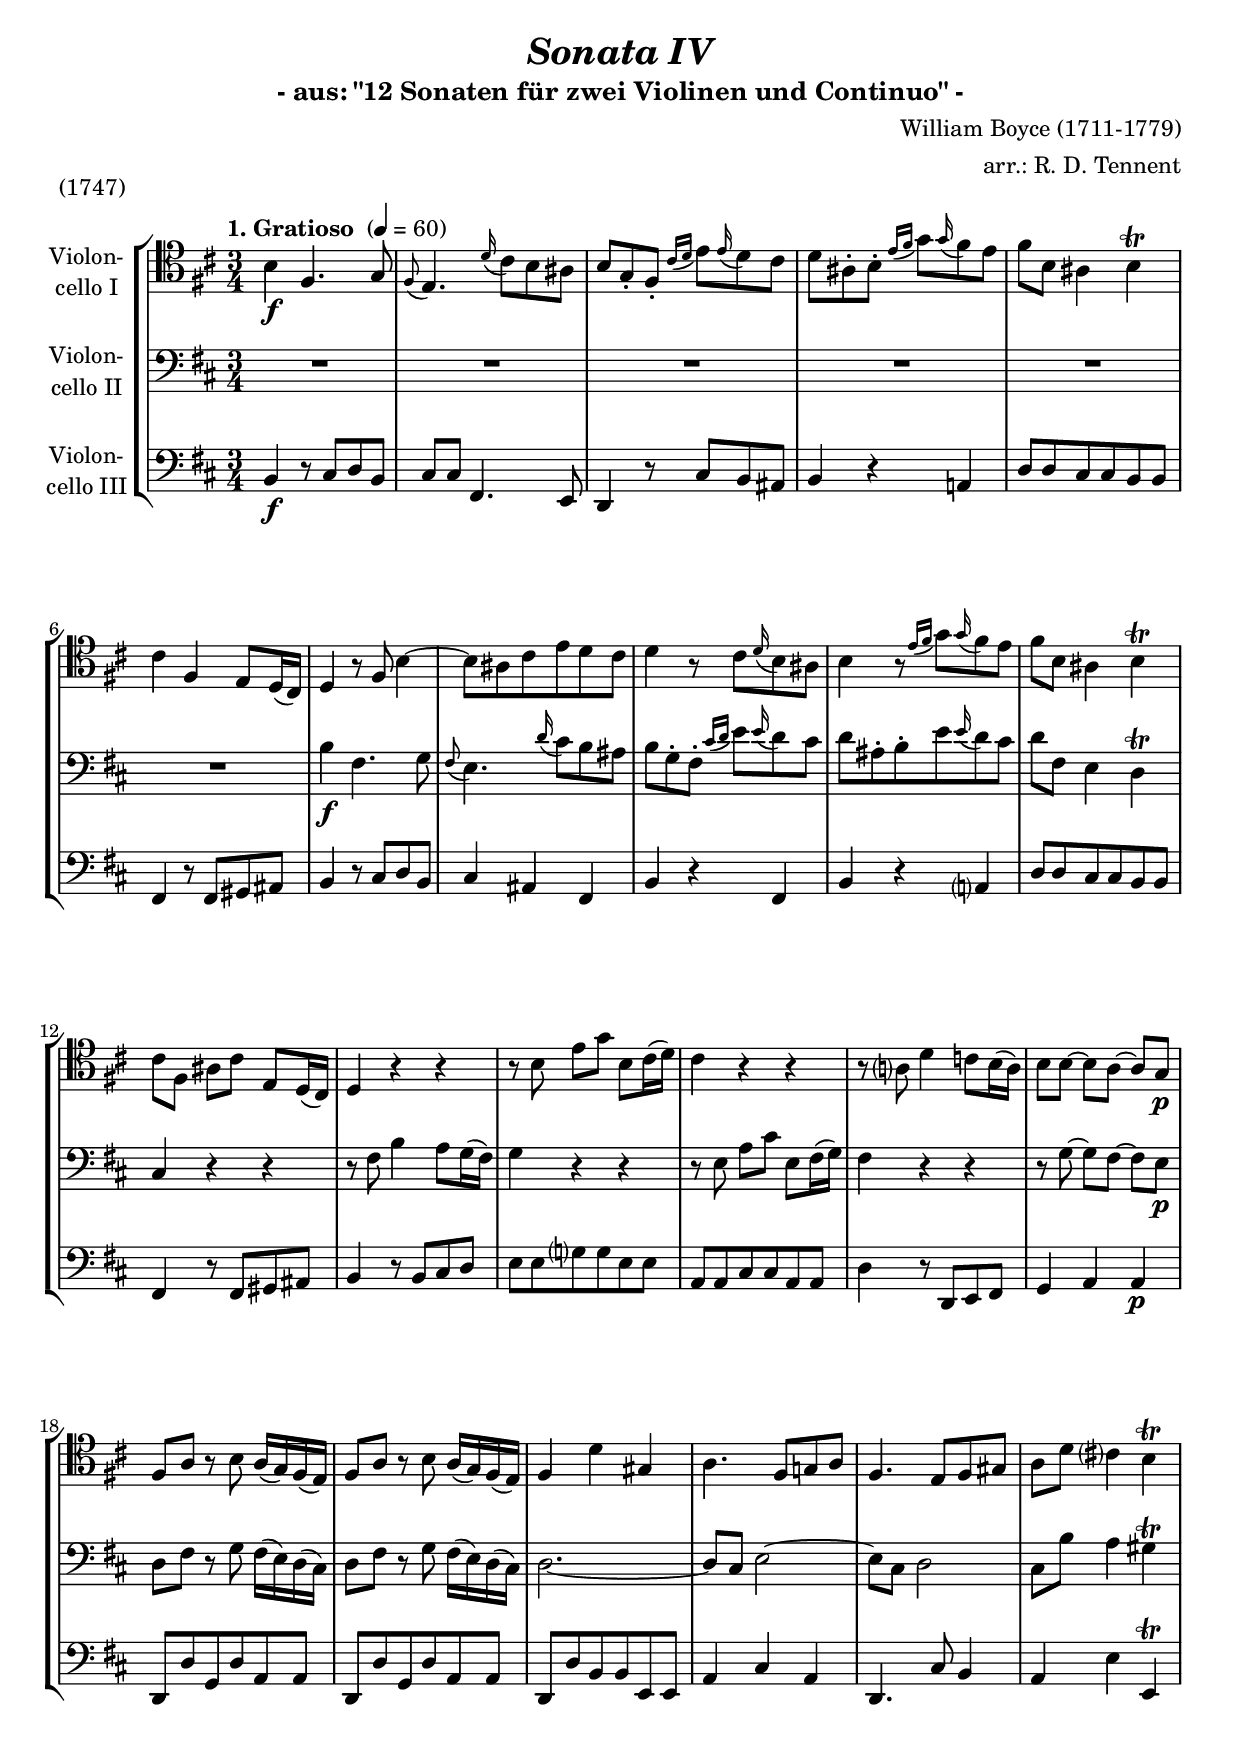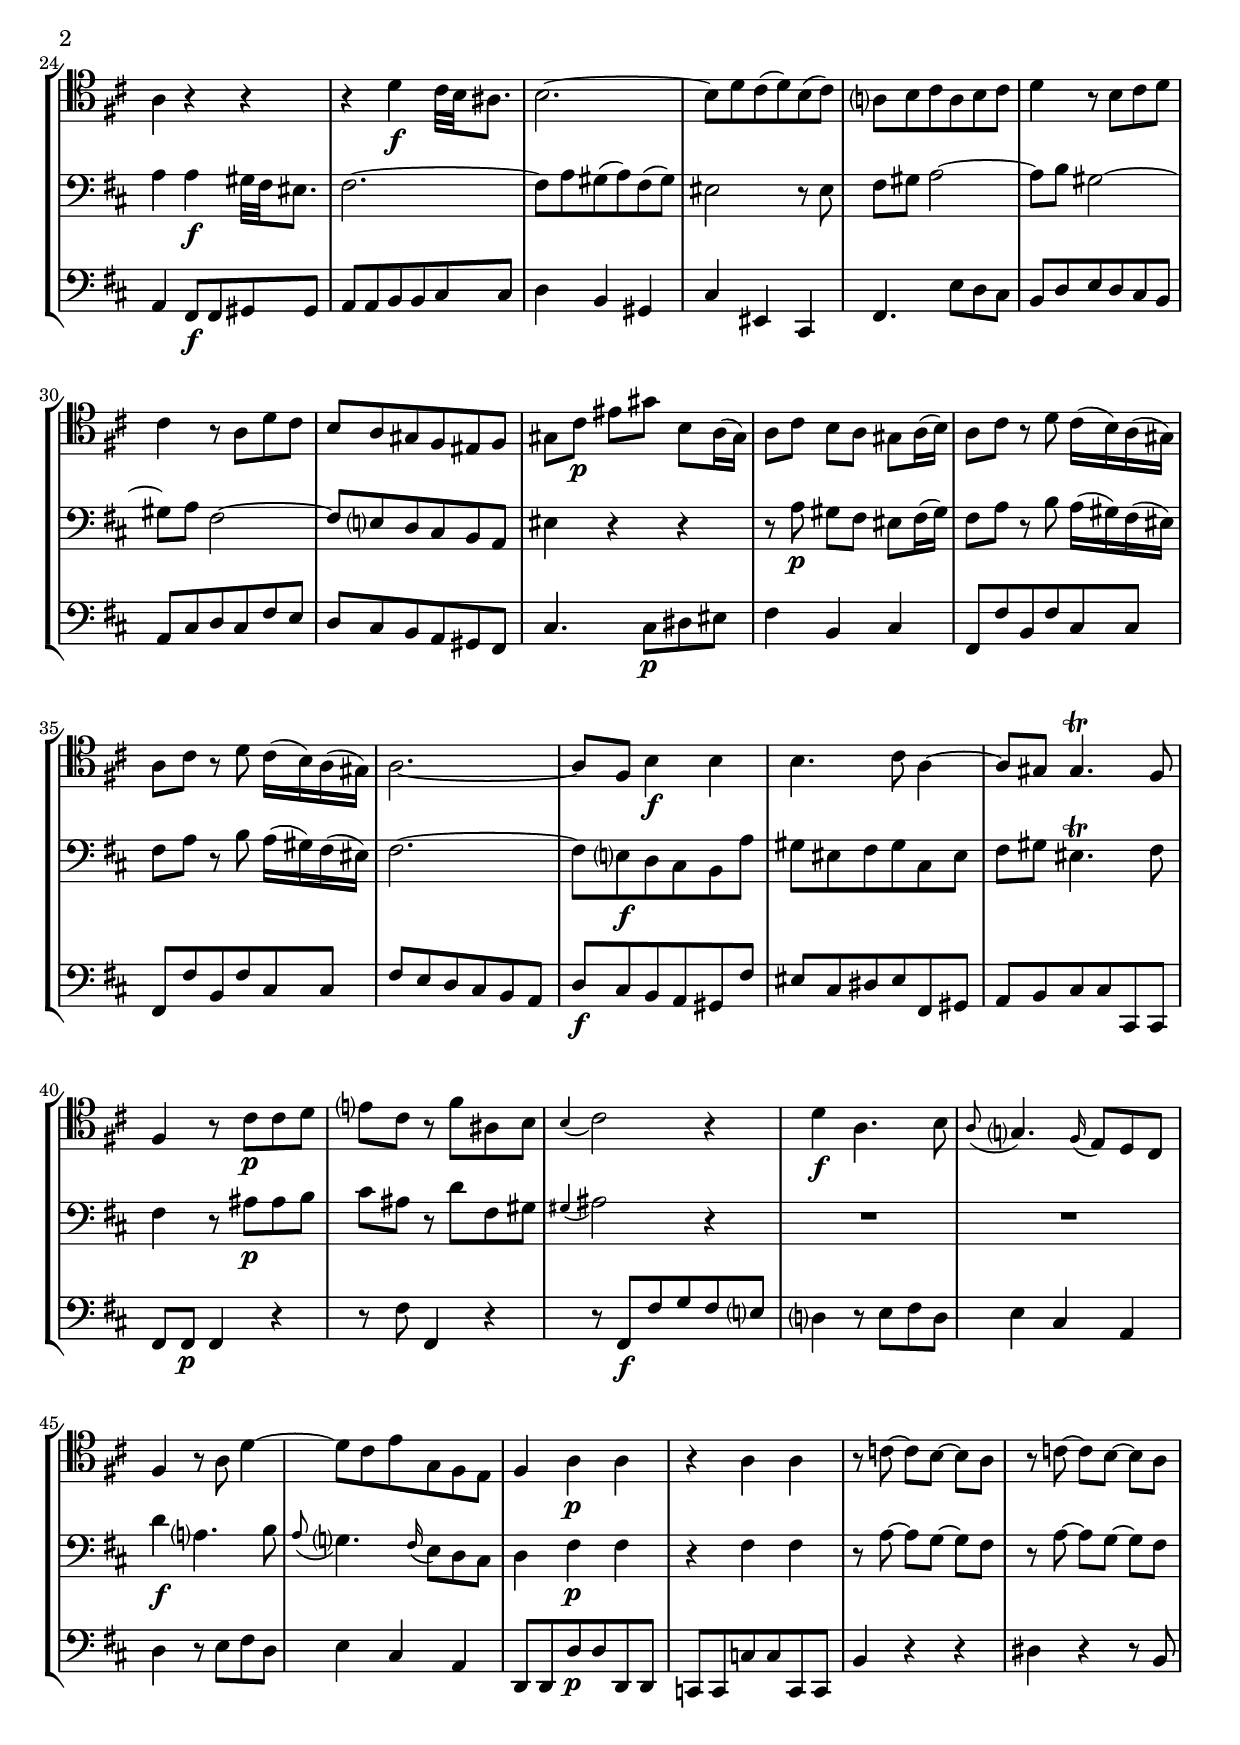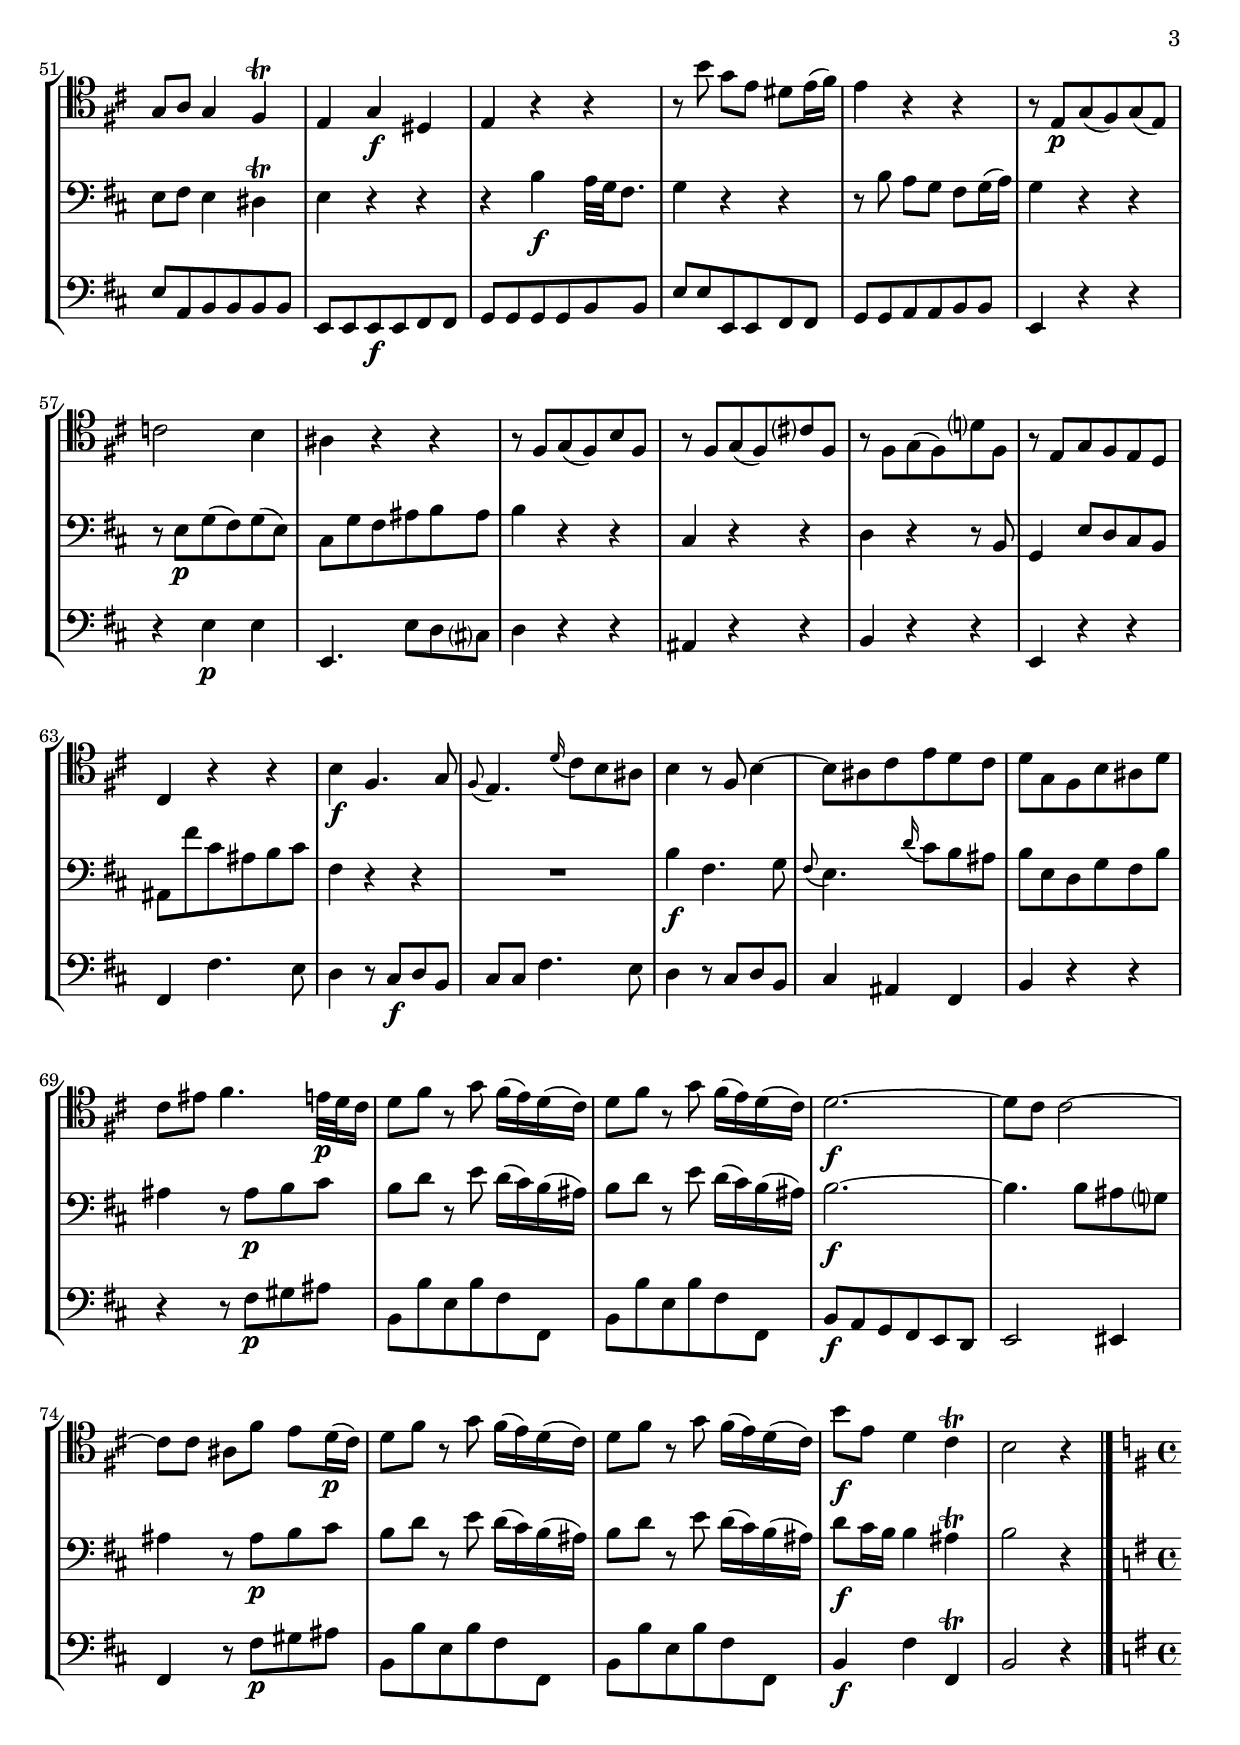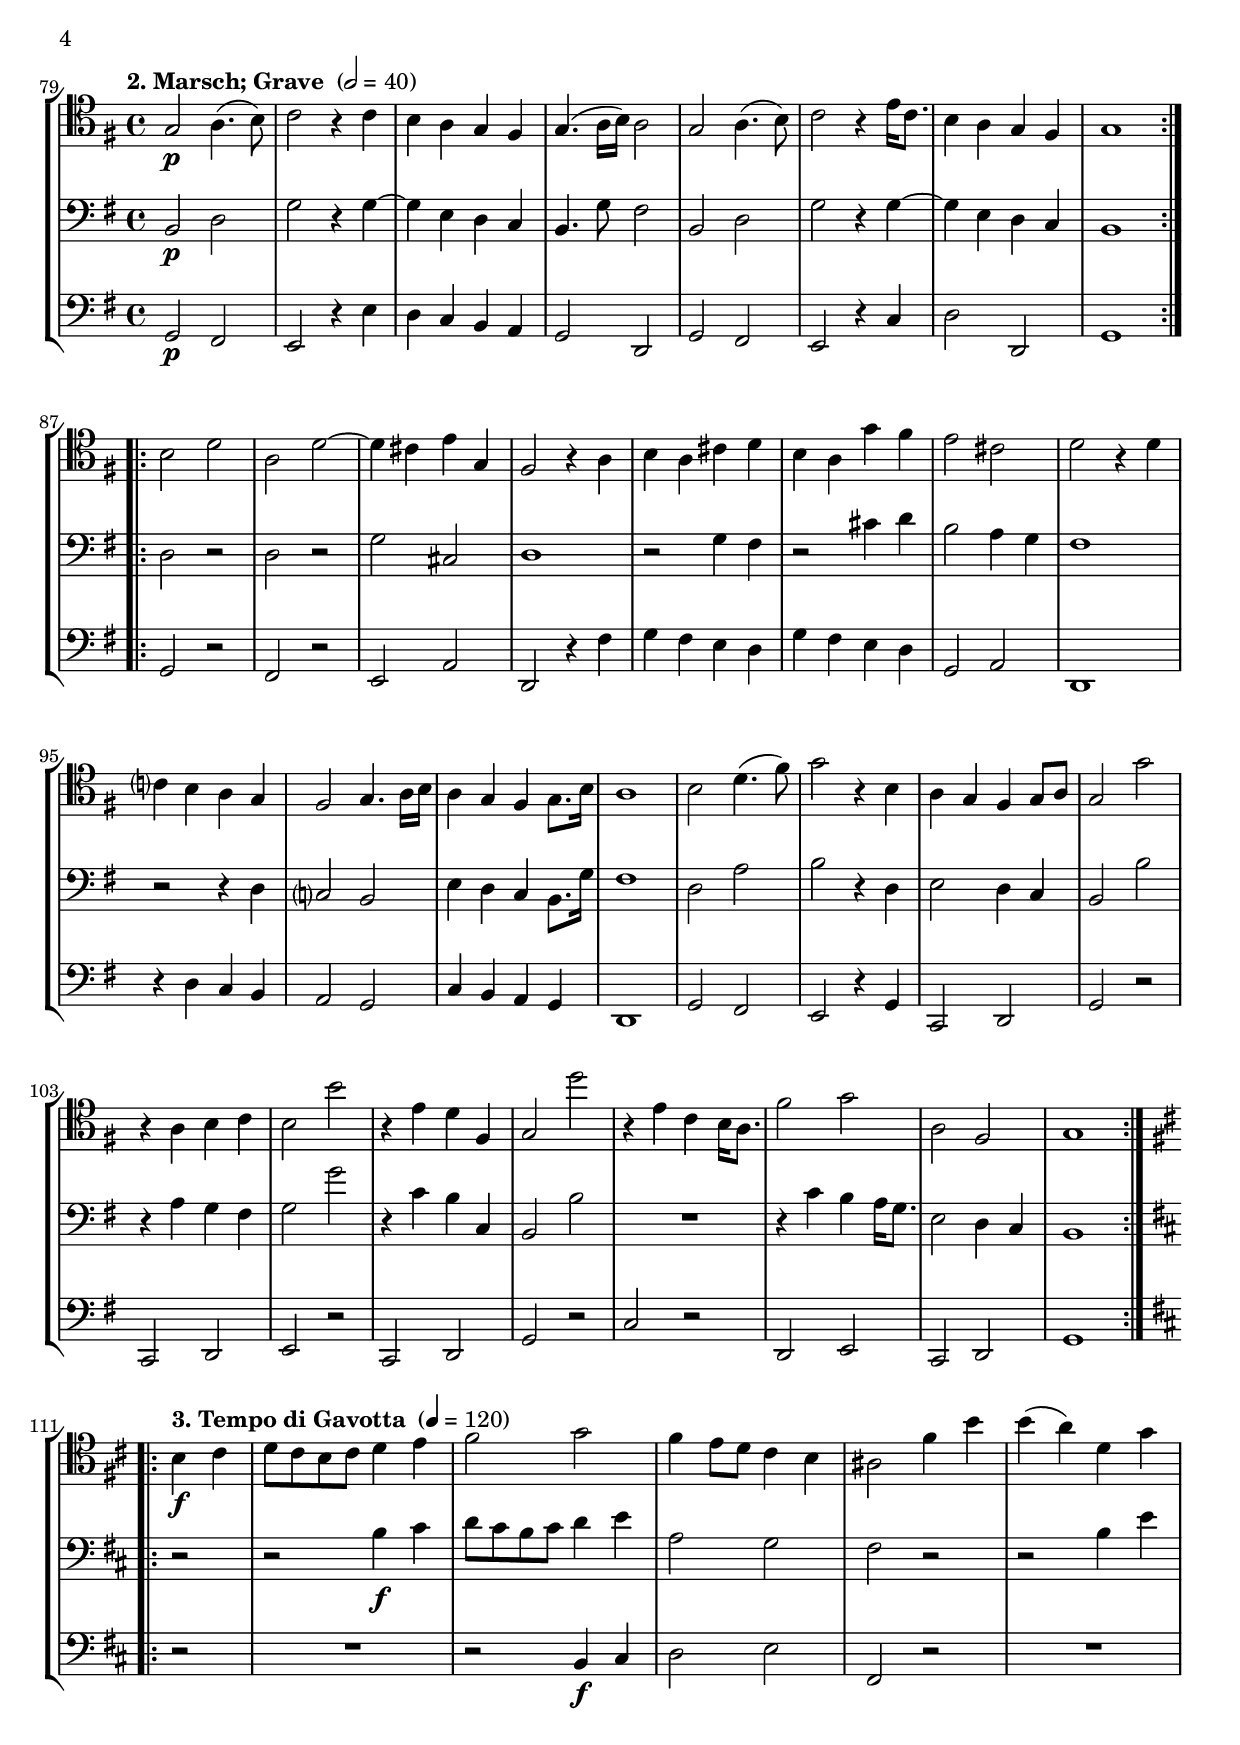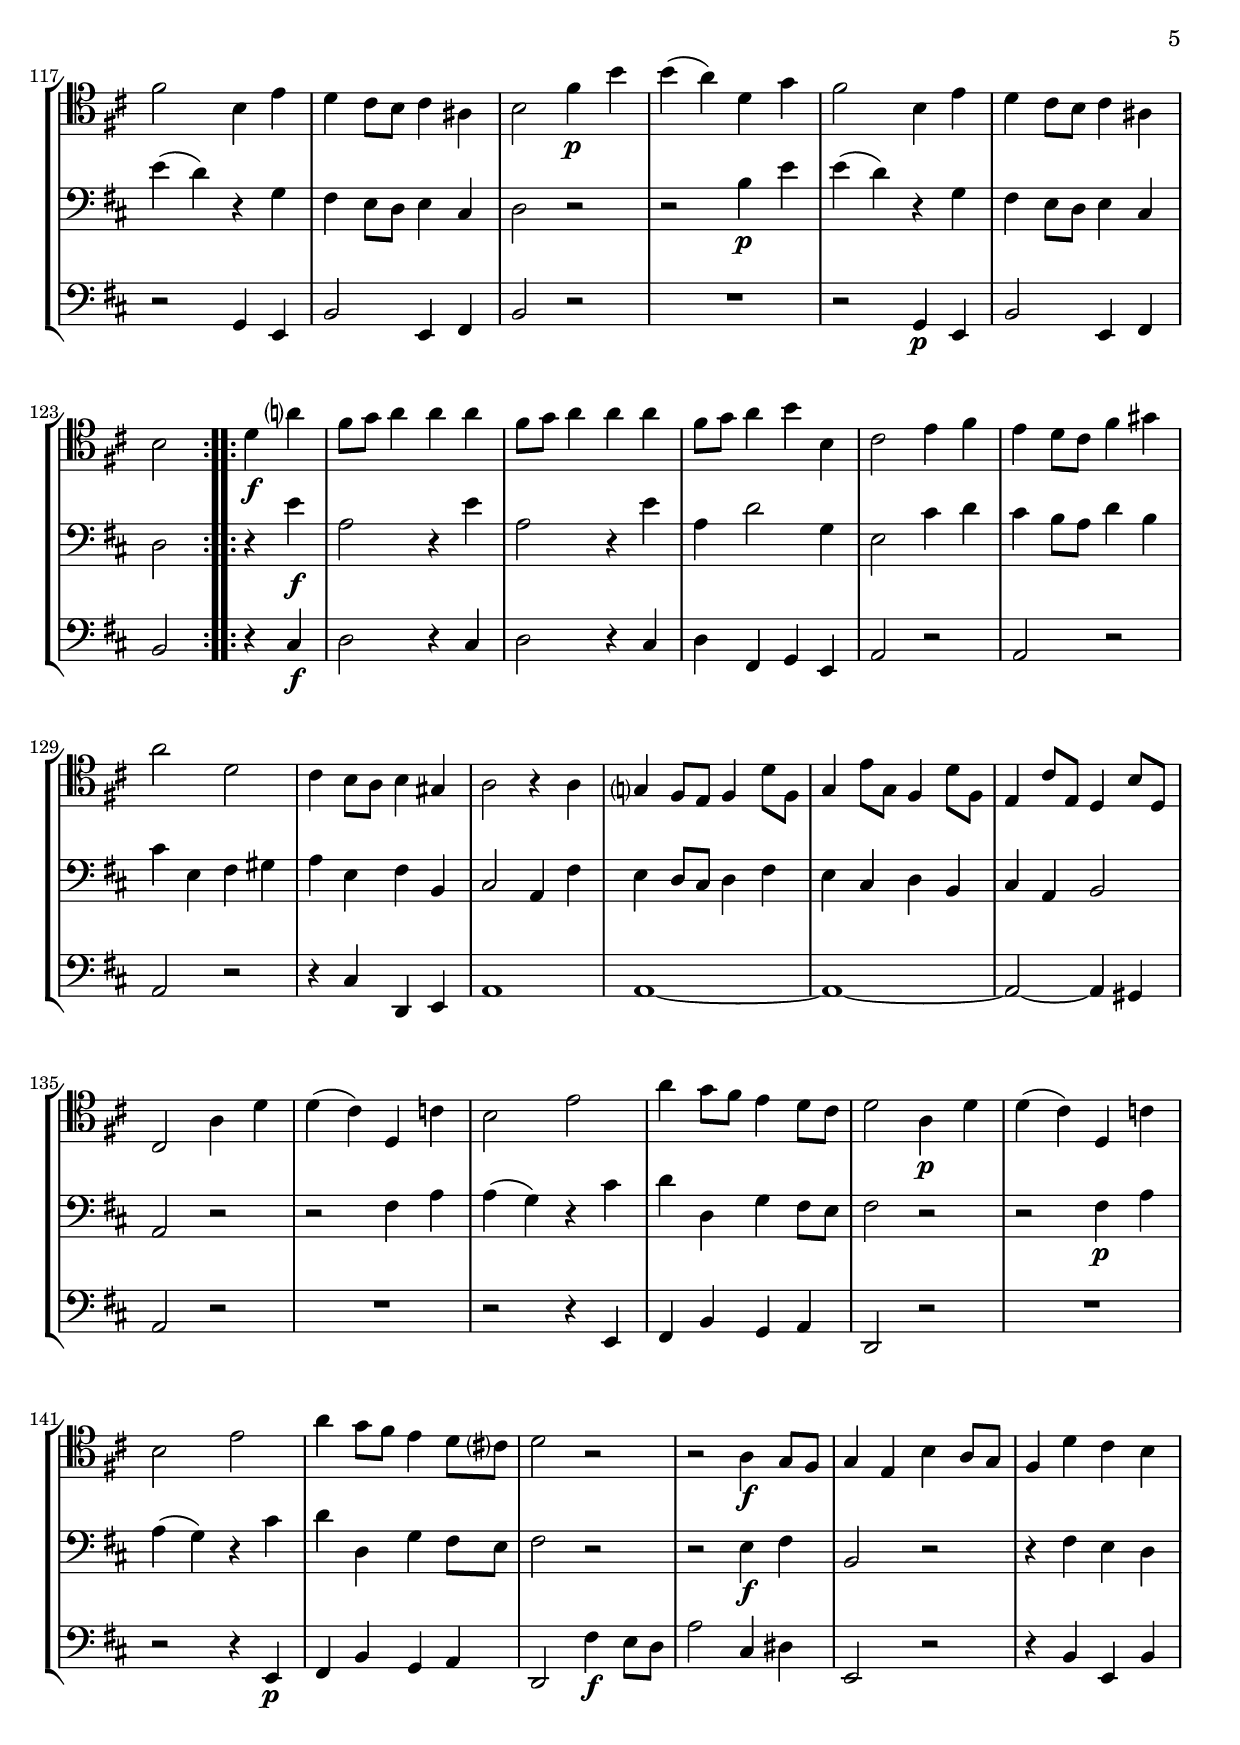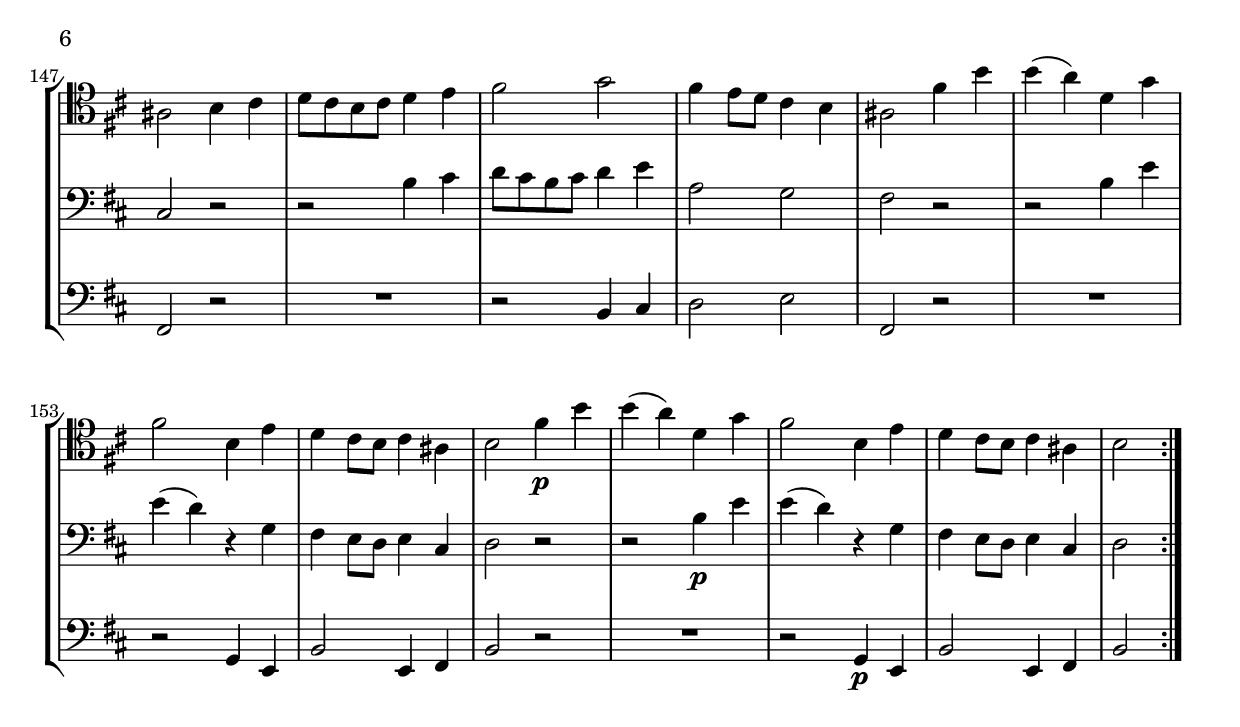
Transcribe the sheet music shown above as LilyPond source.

\version "2.14.2"
\include "deutsch.ly"

#(set-global-staff-size 20)

\header {
  title     = \markup \bold \italic "Sonata IV"
  subtitle  = "- aus: \"12 Sonaten für zwei Violinen und Continuo\" -"
  composer  = "William Boyce (1711-1779)"
  arranger  = "arr.: R. D. Tennent"
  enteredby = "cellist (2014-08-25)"
  piece     = "(1747)"
}

voiceconsts = {
  \key e \minor
  %\numericTimeSignature
  \compressFullBarRests
}

%mihi = "clarinet"
%milo = "bassoon"
%mihi = "bright acoustic"
%milo = "acoustic bass"
mihi = "string ensemble 1"
milo = "drawbar organ"

introa = {            \tempo "1. Gratioso "         4=60  \time 3/4 }
introb = { \pageBreak \tempo "2. Marsch; Grave "    2=40  \time 4/4 \key c \major }
introc = { \break     \tempo "3. Tempo di Gavotta " 4=120 \key e \minor }

va = \relative c' {
   \voiceconsts
   \clef "tenor"

   \introa
   e4\f h4. c8
   \appoggiatura h a4. \appoggiatura g'16 fis8 e dis
   e c-. h-. \appoggiatura { fis'16[ g] } a8 \appoggiatura a16 g8 fis
   g dis-. e-. \appoggiatura { a16[ h] } c8 \appoggiatura c16 h8 a
   h e, dis4 e\trill

   fis h, a8 g16( fis)
   g4 r8 h e4~
   e8 dis fis a g fis
   g4 r8 fis \appoggiatura g16 e8 dis
   e4 r8 \appoggiatura { a16[ h] } c8 \appoggiatura c16 h8 a

   h e, dis4 e\trill
   fis8 h, dis fis a, g16( fis)
   g4 r r
   r8 e' a c e, fis16( g)
   fis4 r r
   r8 d? g4 f8 e16( d)

   e8 e~ e[ d]~ d c\p
   h d r e d16( c) h( a)
   h8 d r e d16( c) h( a)
   h4 g' cis,
   d4. h8 c! d
   h4. a8 h cis

   d g fis?4 e\trill
   d r r
   r g\f fis32 e dis8.
   e2.~
   e8 g fis( g) e( fis)
   d? e fis d e fis

   g4 r8 e fis g
   fis4 r8 d g fis
   e d cis h ais h
   cis fis\p  ais cis e, d16( cis)
   d8 fis e d cis d16( e)
   d8 fis r g fis16( e) d( cis)

   d8 fis r g fis16( e) d( cis)
   d2.~
   d8 h e4\f e
   e4. fis8 d4~
   d8 cis cis4.\trill h8

   h4 r8 fis'\p fis g
   a? fis r h dis, e
   \appoggiatura e4 fis2 r4
   g\f d4. e8
   \appoggiatura d c?4. \appoggiatura h16 a8 g fis
   h4 r8 d g4~

   g8 fis a c, h a
   h4 d\p d
   r d d
   r8 f~ f[ e]~ e d
   r f~ f[ e]~ e d

   c d c4 h\trill
   a c\f gis
   a r r
   r8 e'' c a gis a16( h)
   a4 r r

   r8 a,\p c( h) c( a)
   f'2 e4
   dis r r
   r8 h c( h) e h
   r h c( h) fis'? h,
   r h c( h) g'? h,

   r a c h a g
   fis4 r r
   e'\f h4. c8
   \appoggiatura h a4. \appoggiatura g'16 fis8 e dis
   e4 r8 h e4~
   e8 dis fis a g fis

   g c, h e dis g
   fis ais h4. a32\p g fis16
   g8 h r c h16( a) g( fis)
   g8 h r c h16( a) g( fis)
   g2.~\f

   g8 fis fis2~
   fis8 fis dis h' a g16(\p fis)
   g8 h r c h16( a) g( fis)
   g8 h r c h16( a) g( fis)
   e'8\f a, g4 fis\trill
   e2 r4 \bar "|."

   \introb
   \repeat volta 2 {
     c2\p d4.( e8)
     f2 r4 f
     e d c h
     c4.( d16 e) d2
     c d4.( e8)
     f2 r4 a16 f8.

     e4 d c h
     c1
   }
   \repeat volta 2 {
     e2 g
     d g~
     g4 fis a c,
     h2 r4 d
     e d fis g

     e d c' h
     a2 fis
     g r 4 g
     f? e d c
     h2 c4. d16 e
     d4 c h c8. e16

     d1
     e2 g4.( h8)
     c2 r4 e,
     d c h c8 d
     c2 c'
     r4 d, e f
     e2 e'

     r4 a, g h,
     c2 g''
     r4 a, f e16 d8.
     h'2 c
     d, h
     c1
   }

   \introc
   \repeat volta 2 {
     \partial 2 e4\f fis
     g8 fis e fis g4 a
     h2 c
     h4 a8 g fis4 e
     dis2 h'4 e
     e( d) g, c

     h2 e,4 a
     g fis8 e fis4 dis
     e2 h'4\p e
     e( d) g, c
     h2 e,4 a
     g fis8 e fis4 dis

     e2
   }
   \repeat volta 2 {
     g4\f d'?
     h8 c d4 d d
     h8 c d4 d d
     h8 c d4 e e,
     fis2 a4 h
     a g8 fis h4 cis

     d2 g,
     fis4 e8 d e4 cis
     d2 r4 d
     c? h8 a h4 g'8 h,
     c4 a'8 c, h4 g'8 h,
     a4 fis'8 a, g4 e'8 g,

     fis2 d'4 g
     g( fis) g, f'
     e2 a
     d4 c8 h a4 g8 fis
     g2 d4\p g
     g( fis) g, f'

     e2 a
     d4 c8 h a4 g8 fis?
     g2 r
     r d4\f c8 h
     c4 a e' d8 c
     h4 g' fis e

     dis2 e4 fis
     g8 fis e fis g4 a
     h2 c
     h4 a8 g fis4 e
     dis2 h'4 e
     e( d) g, c

     h2 e,4 a
     g fis8 e fis4 dis
     e2 h'4\p e
     e( d) g, c
     h2 e,4 a
     g fis8 e fis4 dis
     e2
   }
}

vb = \relative c' {
   \voiceconsts
   \clef "bass"

   \introa
   R2.*6
   e4\f h4. c8
   \appoggiatura h a4. \appoggiatura g'16 fis8 e dis
   e c-. h-. \appoggiatura { fis'16[ g] } a8 \appoggiatura a16 g8 fis
   g dis-. e-. a \appoggiatura a16 g8 fis

   g h, a4 g\trill
   fis r r
   r8 h e4 d8 c16( h)
   c4 r r
   r8 a d fis a, h16( c)
   h4 r r

   r8 c~ c[ h]~ h a\p
   g h r c h16( a) g( fis)
   g8 h r c h16( a) g( fis)
   g2.~
   g8 fis a2~
   a8 fis g2

   fis8 e' d4 cis\trill
   d d\f cis32 h ais8.
   h2.~
   h8 d cis( d) h( cis)
   ais2 r8 ais
   h cis d2~

   d8 e cis2~
   cis8 d h2~
   h8 a? g fis e d
   ais'4 r r
   r8 d\p cis h ais h16( cis)
   h8 d r e d16( cis) h( ais)

   h8 d r e d16( cis) h( ais)
   h2.~
   h8 a?\f g fis e d'
   cis ais h cis fis, ais
   h cis ais4.\trill h8

   h4 r8 dis\p dis e
   fis dis r g h, cis
   \appoggiatura cis4 dis2 r4
   R2.*2
   g4\f d?4. e8

   \appoggiatura d c?4. \appoggiatura h16 a8 g fis
   g4 h\p h
   r h h
   r8 d~ d[ c]~ c h
   r d~ d[ c]~ c h

   a h a4 gis\trill
   a r r
   r e'\f d32 c h8.
   c4 r r
   r8 e d c h c16( d)

   c4 r r
   r8 a\p c( h) c( a)
   fis c' h dis e dis
   e4 r r
   fis, r r
   g r r8 e

   c4 a'8 g fis e
   dis h'' fis dis e fis
   h,4 r r
   R2.
   e4\f h4. c8
   \appoggiatura h a4. \appoggiatura g'16 fis8 e dis

   e a, g c h e
   dis4 r8 dis\p e fis
   e g r a g16( fis) e( dis)
   e8 g r a g16( fis) e( dis)
   e2.~\f

   e4. e8 dis c?
   dis4 r8 dis\p e fis
   e g r a g16( fis) e( dis)
   e8 g r a g16( fis) e( dis)
   g8\f fis16 e e4 dis\trill
   e2 r4 \bar "|."

   \introb
   \repeat volta 2 {
     e,2\p g
     c r4 c~
     c a g f
     e4. c'8 h2
     e, g
     c r4 c~

     c a g f
     e1
   }
   \repeat volta 2 {
     g2 r
     g r
     c fis,
     g1
     r2 c4 h

     r2 fis'4 g
     e2 d4 c
     h1
     r2 r4 g
     f?2 e
     a4 g f e8. c'16

     h1
     g2 d'
     e r4 g,
     a2 g4 f
     e2 e'
     r4 d c h
     c2 c'

     r4 f, e f,
     e2 e'
     R1
     r4 f e d16 c8.
     a2 g4 f
     e1
   }

   \introc
   \repeat volta 2 {
     \partial 2 r2
     r e'4\f fis
     g8 fis e fis g4 a
     d,2 c
     h r
     r e4 a

     a( g) r c,
     h a8 g a4 fis
     g2 r
     r e'4\p a
     a( g) r c,
     h a8 g a4 fis

     g2
   }
   \repeat volta 2 {
     r4 a'\f
     d,2 r4 a'
     d,2 r4 a'
     d, g2 c,4
     a2 fis'4 g
     fis e8 d g4 e

     fis a, h cis
     d a h e,
     fis2 d4 h'
     a g8 fis g4 h
     a fis g e
     fis d e2

     d r
     r h'4 d
     d( c) r fis
     g g, c h8 a
     h2 r
     r h4\p d

     d( c) r fis
     g g, c h8 a
     h2 r
     r a4\f h
     e,2 r
     r4 h' a g

     fis2 r
     r e'4 fis
     g8 fis e fis g4 a
     d,2 c
     h r
     r e4 a

     a( g) r c,
     h a8 g a4 fis
     g2 r
     r e'4\p a
     a( g) r c,
     h a8 g a4 fis
     g2
   }
}

vc = \relative c {
   \voiceconsts
   \clef "bass"

   \introa
   e4\f r8 fis g e
   fis fis h,4. a8
   g4 r8 fis' e dis
   e4 r d!
   g8 g fis fis e e

   h4 r8 h cis dis
   e4 r8 fis g e
   fis4 dis h
   e r h
   e r d?

   g8 g fis fis e e
   h4 r8 h cis dis
   e4 r8 e fis g
   a a c? c a a
   d, d fis fis d d
   g4 r8 g, a h

   c4 d d\p
   g,8 g' c, g' d d
   g, g' c, g' d d
   g, g' e e a, a
   d4 fis d
   g,4. fis'8 e4

   d a' a,\trill
   d h8\f h cis cis
   d d e e fis fis
   g4 e cis
   fis ais, fis
   h4. a'8 g fis

   e g a g fis e
   d fis g fis h a
   g fis e d cis h
   fis'4. fis8\p gis ais
   h4 e, fis
   h,8 h' e, h' fis fis

   h, h' e, h' fis fis
   h a g fis e d
   g\f fis e d cis h'
   ais fis gis ais h, cis
   d e fis fis fis, fis

   h h\p h4 r
   r8 h' h,4 r
   r8 h\f h' c h a?
   g?4 r8 a h g
   a4 fis d
   g r8 a h g

   a4 fis d
   g,8 g g'\p g g, g
   f f f' f f, f
   e'4 r r
   gis r r8 e

   a d, e e e e
   a, a a\f a h h
   c c c c e e
   a a a, a h h
   c c d d e e

   a,4 r r
   r a'\p a
   a,4. a'8 g fis?
   g4 r r
   dis r r
   e r r

   a, r r
   h h'4. a8
   g4 r8 fis\f g e
   fis fis h4. a8
   g4 r8 fis g e
   fis4 dis h

   e r r
   r r8 h'\p cis dis
   e, e' a, e' h h,
   e e' a, e' h h,
   e\f d c h a g

   a2 ais4
   h r8 h'\p cis dis
   e, e' a, e' h h,
   e e' a, e' h h,
   e4\f h' h,\trill
   e2 r4 \bar "|."

   \introb
   \repeat volta 2 {
     c2\p h
     a r4 a'
     g f e d
     c2 g
     c h
     a r4 f'

     g2 g,
     c1
   }
   \repeat volta 2 {
     c2 r
     h r
     a d
     g, r4 h'
     c h a g

     c h a g
     c,2 d
     g,1
     r4 g' f e
     d2 c
     f4 e d c

     g1
     c2 h
     a r4 c
     f,2 g
     c r
     f, g
     a r

     f g
     c r
     f r
     g, a
     f g
     c1
   }

   \introc
   \repeat volta 2 {
     \partial 2 r2
     R1
     r2 e4\f fis
     g2 a
     h, r
     R1

     r2 c4 a
     e'2 a,4 h
     e2 r
     R1
     r2 c4\p a
     e'2 a,4 h

     e2
   }
   \repeat volta 2 {
     r4 fis\f
     g2 r4 fis
     g2 r4 fis
     g h, c a
     d2 r
     d r

     d r
     r4 fis g, a
     d1
     d~
     d~
     d2~ d4 cis

     d2 r
     R1
     r2 r4 a
     h e c d
     g,2 r
     R1

     r2 r4 a\p
     h e c d
     g,2 h'4\f a8 g
     d'2 fis,4 gis
     a,2 r
     r4 e' a, e'

     h2 r
     R1
     r2 e4 fis
     g2 a
     h, r
     R1

     r2 c4 a
     e'2 a,4 h
     e2 r
     R1
     r2 c4\p a
     e'2 a,4 h
     e2
   }
}


music = \new StaffGroup <<
      \new Staff {
        \set Staff.midiInstrument = \mihi
        \set Staff.instrumentName = \markup \center-column { "Violon-" "cello I" }
        \transpose e h, { \va }
      }

      \new Staff {
        \set Staff.midiInstrument = \mihi
        \set Staff.instrumentName = \markup \center-column { "Violon-" "cello II" }
        \transpose e h, { \vb }
      }

      \new Staff {
        \set Staff.midiInstrument = \milo
        \set Staff.instrumentName = \markup \center-column { "Violon-" "cello III" }
        \transpose e h, { \vc }
      }
>>

\book {
  \score {
   \music
    \layout {}
  }

  \score {
    \unfoldRepeats \music

    \midi {
      \context {
        \Score
      }
    }
  }
}
